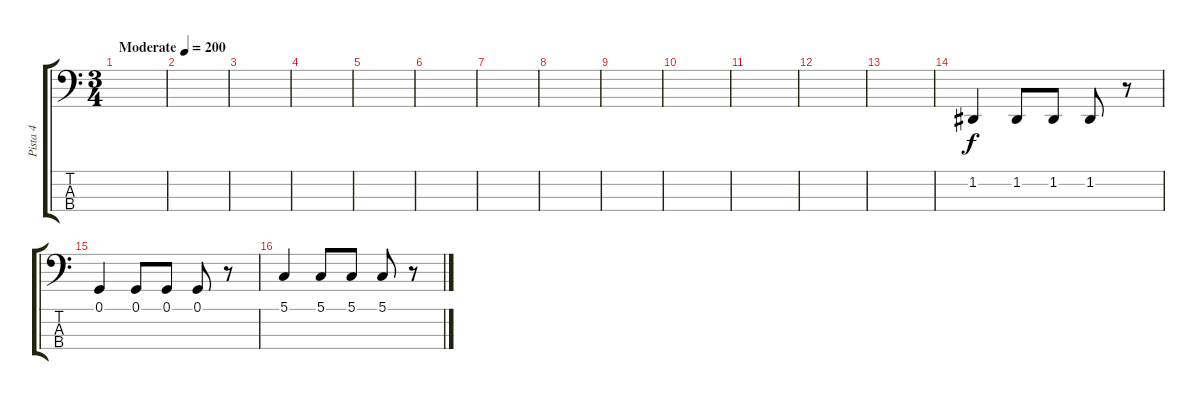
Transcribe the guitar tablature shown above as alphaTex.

\track ("Pista 4" "Pista 4") {instrument acousticgrandpiano}
\staff {score tabs}
\tuning (G2 D2 A1 E1) {hide}
\ts (3 4)
\tempo (200 "Moderate")
\clef f4
\ks aminor
|
|
|
|
|
|
|
|
|
|
|
|
|
1.2.4 1.2.8 1.2.8 1.2.8 r.8 |
0.1.4 0.1.8 0.1.8 0.1.8 r.8 |
5.1.4 5.1.8 5.1.8 5.1.8 r.8
